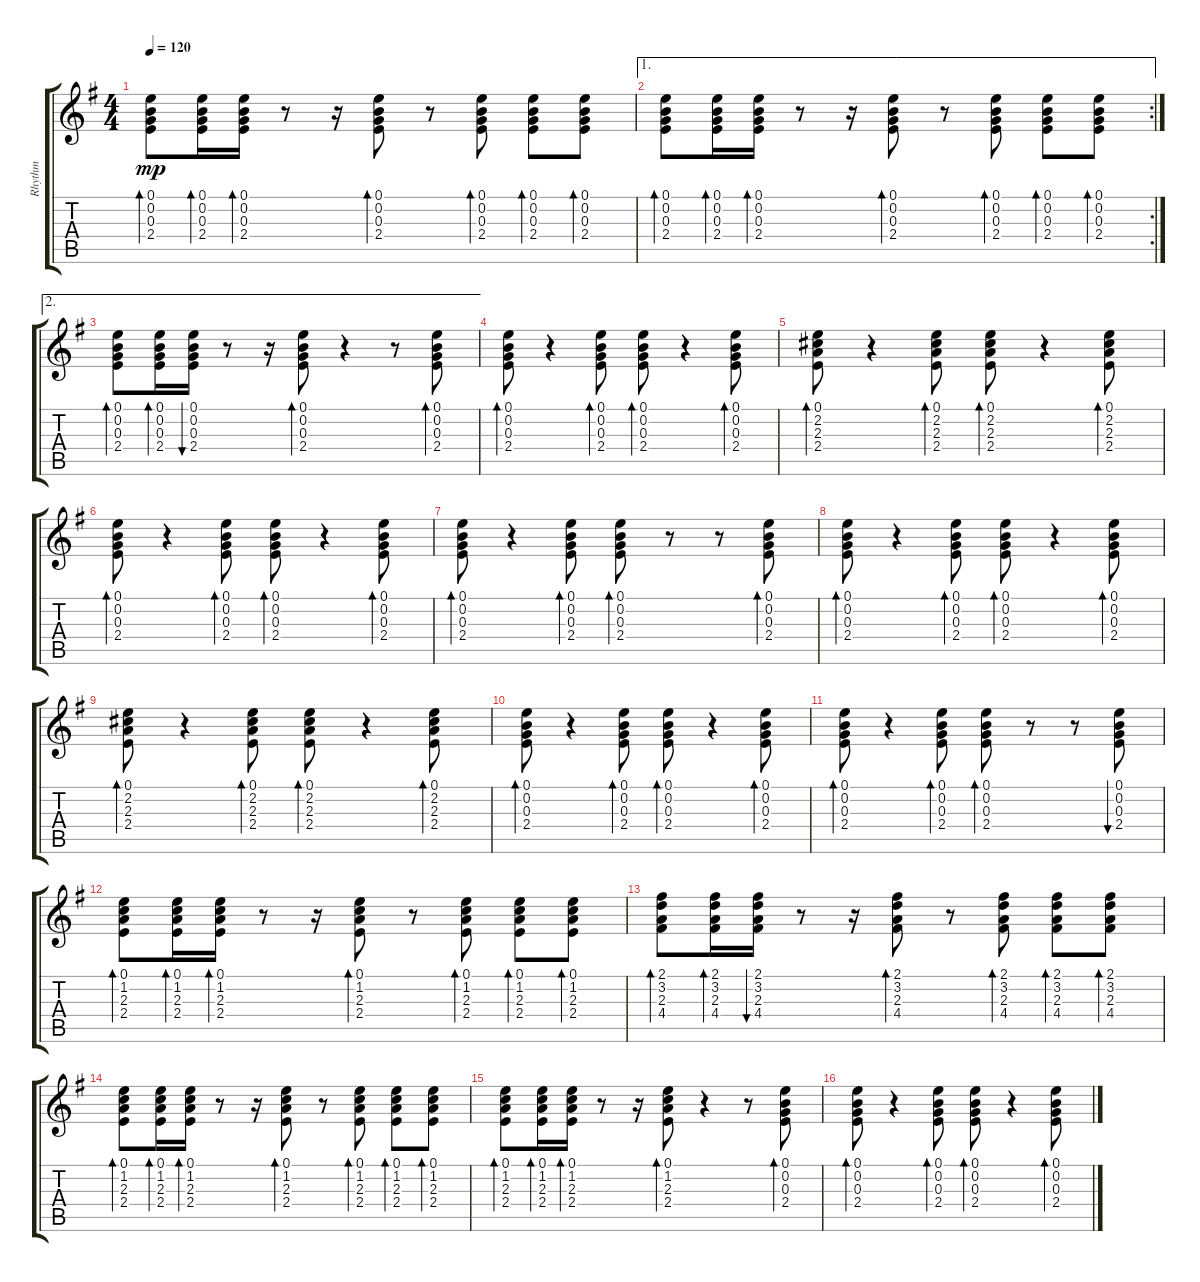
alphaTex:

\track ("Rhythm" "Rhythm") {mute instrument electricguitarjazz}
\staff {score tabs}
\tuning (E4 B3 G3 D3 A2 E2) {hide}
\ts (4 4)
\tempo 120
\clef g2
\ks g
(0.1 0.2 0.3 2.4).8{bd 60 dy mp beam Down} (0.1 0.2 0.3 2.4).16{bd 60 beam Down} (0.1 0.2 0.3 2.4).16{bd 60 beam Down} r.8 r.16{beam split} (0.1 0.2 0.3 2.4).8{bd 60 beam Down} r.8{beam split} (0.1 0.2 0.3 2.4).8{bd 60 beam Down} (0.1 0.2 0.3 2.4).8{bd 60 beam Down} (0.1 0.2 0.3 2.4).8{bd 60 beam Down} |
\ae 1
\rc 2
(0.1 0.2 0.3 2.4).8{bd 60 beam Down} (0.1 0.2 0.3 2.4).16{bd 60 beam Down} (0.1 0.2 0.3 2.4).16{bd 60 beam Down} r.8 r.16{beam split} (0.1 0.2 0.3 2.4).8{bd 60 beam Down} r.8{beam split} (0.1 0.2 0.3 2.4).8{bd 60 beam Down} (0.1 0.2 0.3 2.4).8{bd 60 beam Down} (0.1 0.2 0.3 2.4).8{bd 60 beam Down} |
\ae 2
(0.1 0.2 0.3 2.4).8{bd 60 beam Down} (0.1 0.2 0.3 2.4).16{bd 60 beam Down} (0.1 0.2 0.3 2.4).16{bu 60 beam Down} r.8 r.16{beam split} (0.1 0.2 0.3 2.4).8{bd 60 beam Down} r.4 r.8{beam split} (0.1 0.2 0.3 2.4).8{bd 60 beam Down} |
(0.1 0.2 0.3 2.4).8{bd 60 beam Down} r.4{beam split} (0.1 0.2 0.3 2.4).8{bd 60 beam Down} (0.1 0.2 0.3 2.4).8{bd 60 beam Down} r.4{beam split} (0.1 0.2 0.3 2.4).8{bd 60 beam Down} |
(0.1 2.2 2.3 2.4).8{bd 60 beam Down} r.4{beam split} (0.1 2.2 2.3 2.4).8{bd 60 beam Down} (0.1 2.2 2.3 2.4).8{bd 60 beam Down} r.4{beam split} (0.1 2.2 2.3 2.4).8{bd 60 beam Down} |
(0.1 0.2 0.3 2.4).8{bd 60 beam Down} r.4{beam split} (0.1 0.2 0.3 2.4).8{bd 60 beam Down} (0.1 0.2 0.3 2.4).8{bd 60 beam Down} r.4{beam split} (0.1 0.2 0.3 2.4).8{bd 60 beam Down} |
(0.1 0.2 0.3 2.4).8{bd 60 beam Down} r.4{beam split} (0.1 0.2 0.3 2.4).8{bd 60 beam Down} (0.1 0.2 0.3 2.4).8{bd 60 beam Down} r.8 r.8{beam split} (0.1 0.2 0.3 2.4).8{bd 60 beam Down} |
(0.1 0.2 0.3 2.4).8{bd 60 beam Down} r.4{beam split} (0.1 0.2 0.3 2.4).8{bd 60 beam Down} (0.1 0.2 0.3 2.4).8{bd 60 beam Down} r.4{beam split} (0.1 0.2 0.3 2.4).8{bd 60 beam Down} |
(0.1 2.2 2.3 2.4).8{bd 60 beam Down} r.4{beam split} (0.1 2.2 2.3 2.4).8{bd 60 beam Down} (0.1 2.2 2.3 2.4).8{bd 60 beam Down} r.4{beam split} (0.1 2.2 2.3 2.4).8{bd 60 beam Down} |
(0.1 0.2 0.3 2.4).8{bd 60 beam Down} r.4{beam split} (0.1 0.2 0.3 2.4).8{bd 60 beam Down} (0.1 0.2 0.3 2.4).8{bd 60 beam Down} r.4{beam split} (0.1 0.2 0.3 2.4).8{bd 60 beam Down} |
(0.1 0.2 0.3 2.4).8{bd 60 beam Down} r.4{beam split} (0.1 0.2 0.3 2.4).8{bd 60 beam Down} (0.1 0.2 0.3 2.4).8{bd 60 beam Down} r.8 r.8{beam split} (0.1 0.2 0.3 2.4).8{bu 60 beam Down} |
(0.1 1.2 2.3 2.4).8{bd 60 beam Down} (0.1 1.2 2.3 2.4).16{bd 60 beam Down} (0.1 1.2 2.3 2.4).16{bd 60 beam Down} r.8 r.16{beam split} (0.1 1.2 2.3 2.4).8{bd 60 beam Down} r.8{beam split} (0.1 1.2 2.3 2.4).8{bd 60 beam Down} (0.1 1.2 2.3 2.4).8{bd 60 beam Down} (0.1 1.2 2.3 2.4).8{bd 60 beam Down} |
(2.1 3.2 2.3 4.4).8{bd 60 beam Down} (2.1 3.2 2.3 4.4).16{bd 60 beam Down} (2.1 3.2 2.3 4.4).16{bu 60 beam Down} r.8 r.16{beam split} (2.1 3.2 2.3 4.4).8{bd 60 beam Down} r.8{beam split} (2.1 3.2 2.3 4.4).8{bd 60 beam Down} (2.1 3.2 2.3 4.4).8{bd 60 beam Down} (2.1 3.2 2.3 4.4).8{bd 60 beam Down} |
(0.1 1.2 2.3 2.4).8{bd 60 beam Down} (0.1 1.2 2.3 2.4).16{bd 60 beam Down} (0.1 1.2 2.3 2.4).16{bd 60 beam Down} r.8 r.16{beam split} (0.1 1.2 2.3 2.4).8{bd 60 beam Down} r.8{beam split} (0.1 1.2 2.3 2.4).8{bd 60 beam Down} (0.1 1.2 2.3 2.4).8{bd 60 beam Down} (0.1 1.2 2.3 2.4).8{bd 60 beam Down} |
(0.1 1.2 2.3 2.4).8{bd 60 beam Down} (0.1 1.2 2.3 2.4).16{bd 60 beam Down} (0.1 1.2 2.3 2.4).16{bd 60 beam Down} r.8 r.16{beam split} (0.1 1.2 2.3 2.4).8{bd 60 beam Down} r.4 r.8{beam split} (0.1 0.2 0.3 2.4).8{bd 60 beam Down} |
(0.1 0.2 0.3 2.4).8{bd 60 beam Down} r.4{beam split} (0.1 0.2 0.3 2.4).8{bd 60 beam Down} (0.1 0.2 0.3 2.4).8{bd 60 beam Down} r.4{beam split} (0.1 0.2 0.3 2.4).8{bd 60 beam Down}
